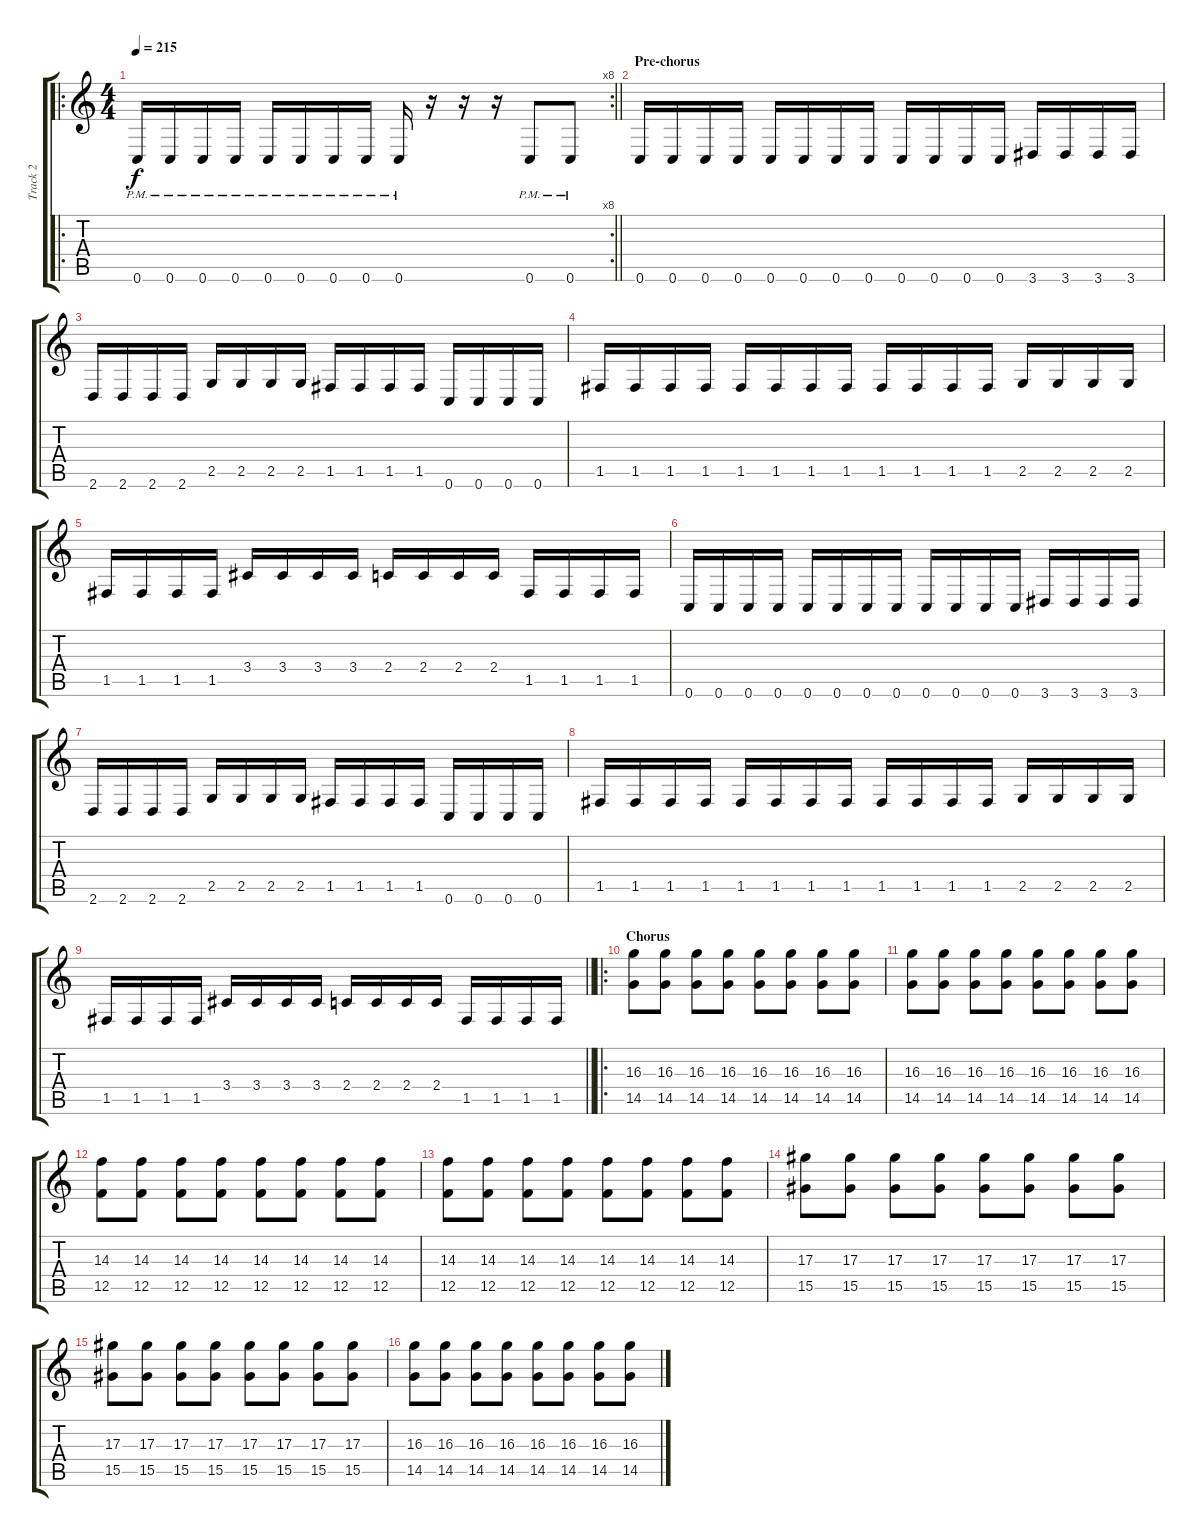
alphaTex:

\track ("Track 2" "Track 2") {instrument distortionguitar}
\staff {score tabs}
\tuning (C4 G3 Eb3 Bb2 F2 C2) {hide}
\ro
\rc 8
\ts (4 4)
\tempo 215
\clef g2
\barLineRight lightlight
\ks c
0.6{pm}.16{dy f} 0.6{pm}.16 0.6{pm}.16 0.6{pm}.16 0.6{pm}.16 0.6{pm}.16 0.6{pm}.16 0.6{pm}.16 0.6{pm}.16 r.16 r.16 r.16 0.6{pm}.8 0.6{pm}.8 |
\section ("" "Pre-chorus")
0.6.16 0.6.16 0.6.16 0.6.16 0.6.16 0.6.16 0.6.16 0.6.16 0.6.16 0.6.16 0.6.16 0.6.16 3.6.16 3.6.16 3.6.16 3.6.16 |
2.6.16 2.6.16 2.6.16 2.6.16 2.5.16 2.5.16 2.5.16 2.5.16 1.5.16 1.5.16 1.5.16 1.5.16 0.6.16 0.6.16 0.6.16 0.6.16 |
1.5.16 1.5.16 1.5.16 1.5.16 1.5.16 1.5.16 1.5.16 1.5.16 1.5.16 1.5.16 1.5.16 1.5.16 2.5.16 2.5.16 2.5.16 2.5.16 |
1.5.16 1.5.16 1.5.16 1.5.16 3.4.16 3.4.16 3.4.16 3.4.16 2.4.16 2.4.16 2.4.16 2.4.16 1.5.16 1.5.16 1.5.16 1.5.16 |
0.6.16 0.6.16 0.6.16 0.6.16 0.6.16 0.6.16 0.6.16 0.6.16 0.6.16 0.6.16 0.6.16 0.6.16 3.6.16 3.6.16 3.6.16 3.6.16 |
2.6.16 2.6.16 2.6.16 2.6.16 2.5.16 2.5.16 2.5.16 2.5.16 1.5.16 1.5.16 1.5.16 1.5.16 0.6.16 0.6.16 0.6.16 0.6.16 |
1.5.16 1.5.16 1.5.16 1.5.16 1.5.16 1.5.16 1.5.16 1.5.16 1.5.16 1.5.16 1.5.16 1.5.16 2.5.16 2.5.16 2.5.16 2.5.16 |
\barLineRight lightlight
1.5.16 1.5.16 1.5.16 1.5.16 3.4.16 3.4.16 3.4.16 3.4.16 2.4.16 2.4.16 2.4.16 2.4.16 1.5.16 1.5.16 1.5.16 1.5.16 |
\ro
\section ("" "Chorus ")
(16.3 14.5).8 (16.3 14.5).8 (16.3 14.5).8 (16.3 14.5).8 (16.3 14.5).8 (16.3 14.5).8 (16.3 14.5).8 (16.3 14.5).8 |
(16.3 14.5).8 (16.3 14.5).8 (16.3 14.5).8 (16.3 14.5).8 (16.3 14.5).8 (16.3 14.5).8 (16.3 14.5).8 (16.3 14.5).8 |
(14.3 12.5).8 (14.3 12.5).8 (14.3 12.5).8 (14.3 12.5).8 (14.3 12.5).8 (14.3 12.5).8 (14.3 12.5).8 (14.3 12.5).8 |
(14.3 12.5).8 (14.3 12.5).8 (14.3 12.5).8 (14.3 12.5).8 (14.3 12.5).8 (14.3 12.5).8 (14.3 12.5).8 (14.3 12.5).8 |
(17.3 15.5).8 (17.3 15.5).8 (17.3 15.5).8 (17.3 15.5).8 (17.3 15.5).8 (17.3 15.5).8 (17.3 15.5).8 (17.3 15.5).8 |
(17.3 15.5).8 (17.3 15.5).8 (17.3 15.5).8 (17.3 15.5).8 (17.3 15.5).8 (17.3 15.5).8 (17.3 15.5).8 (17.3 15.5).8 |
(16.3 14.5).8 (16.3 14.5).8 (16.3 14.5).8 (16.3 14.5).8 (16.3 14.5).8 (16.3 14.5).8 (16.3 14.5).8 (16.3 14.5).8
